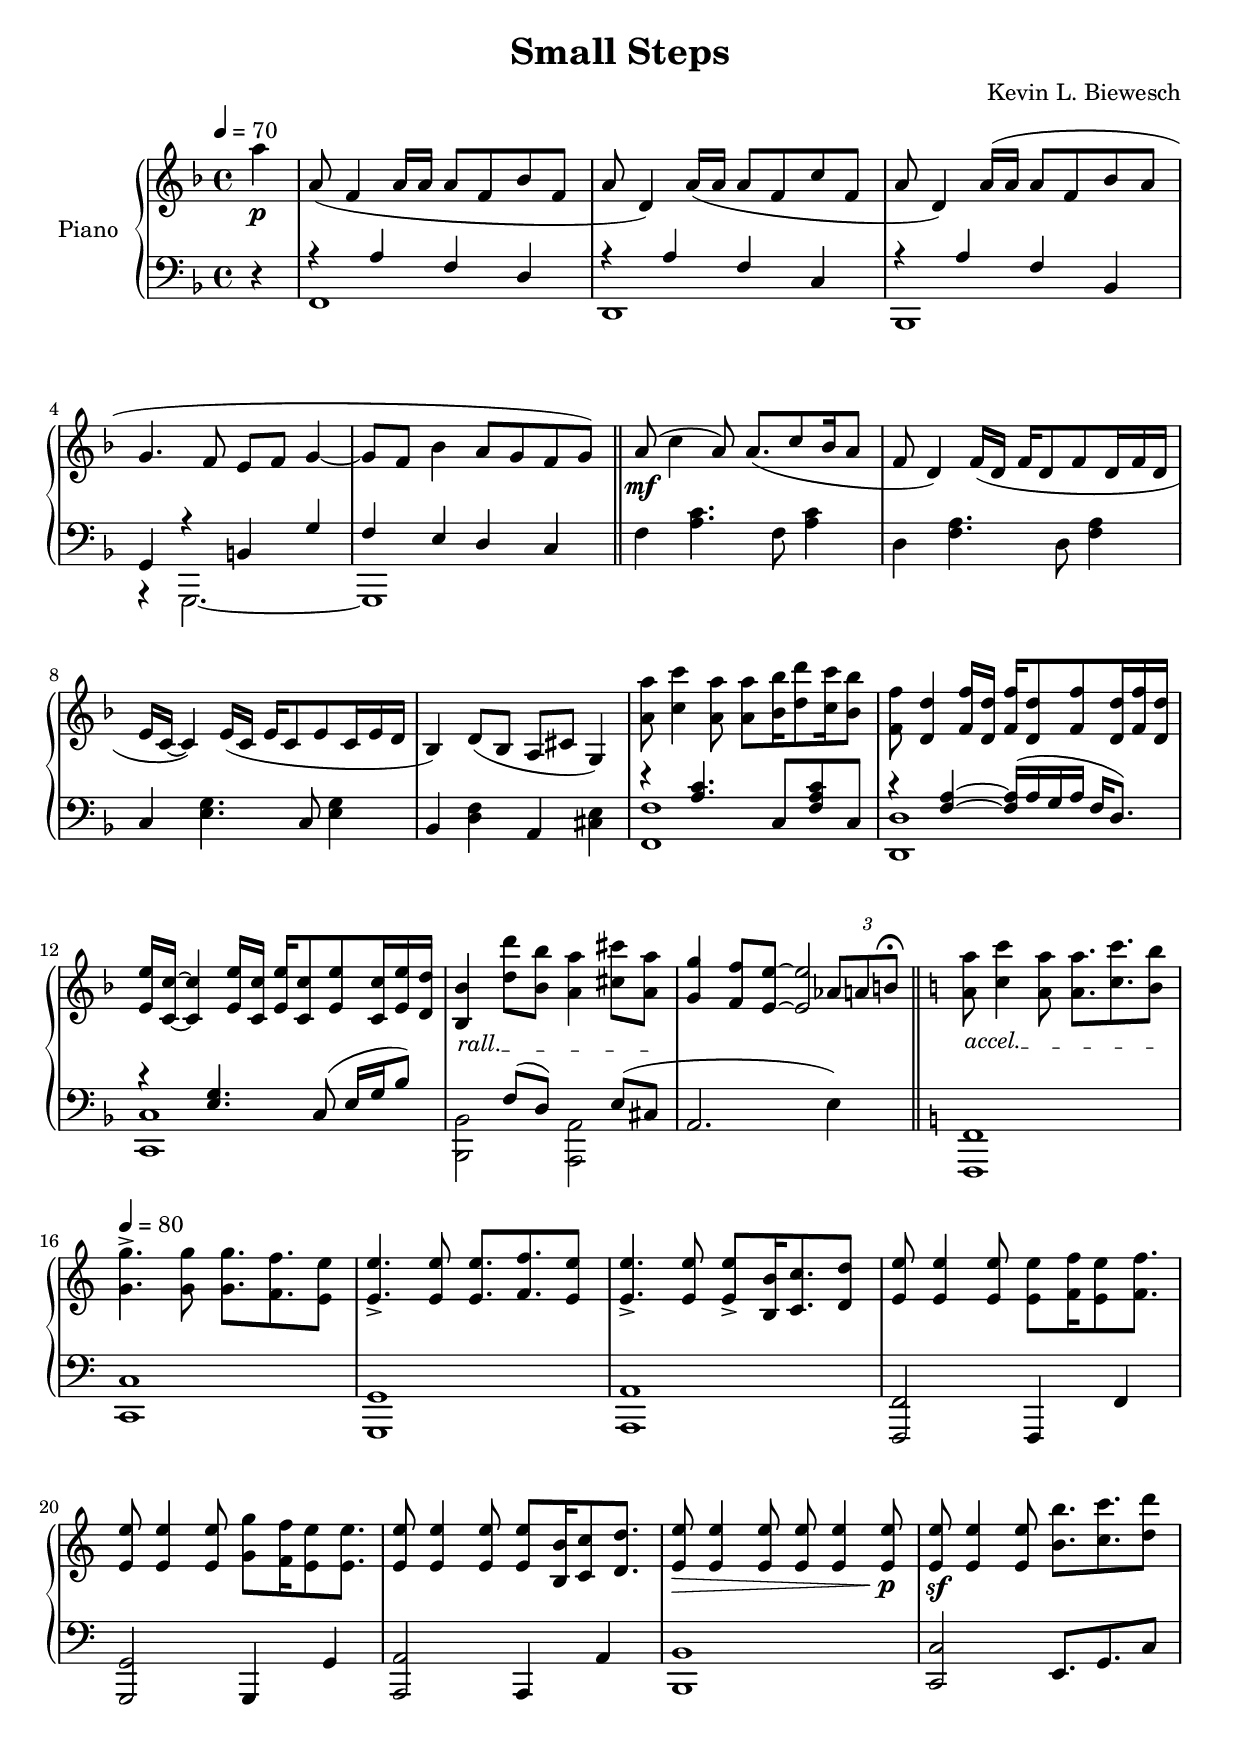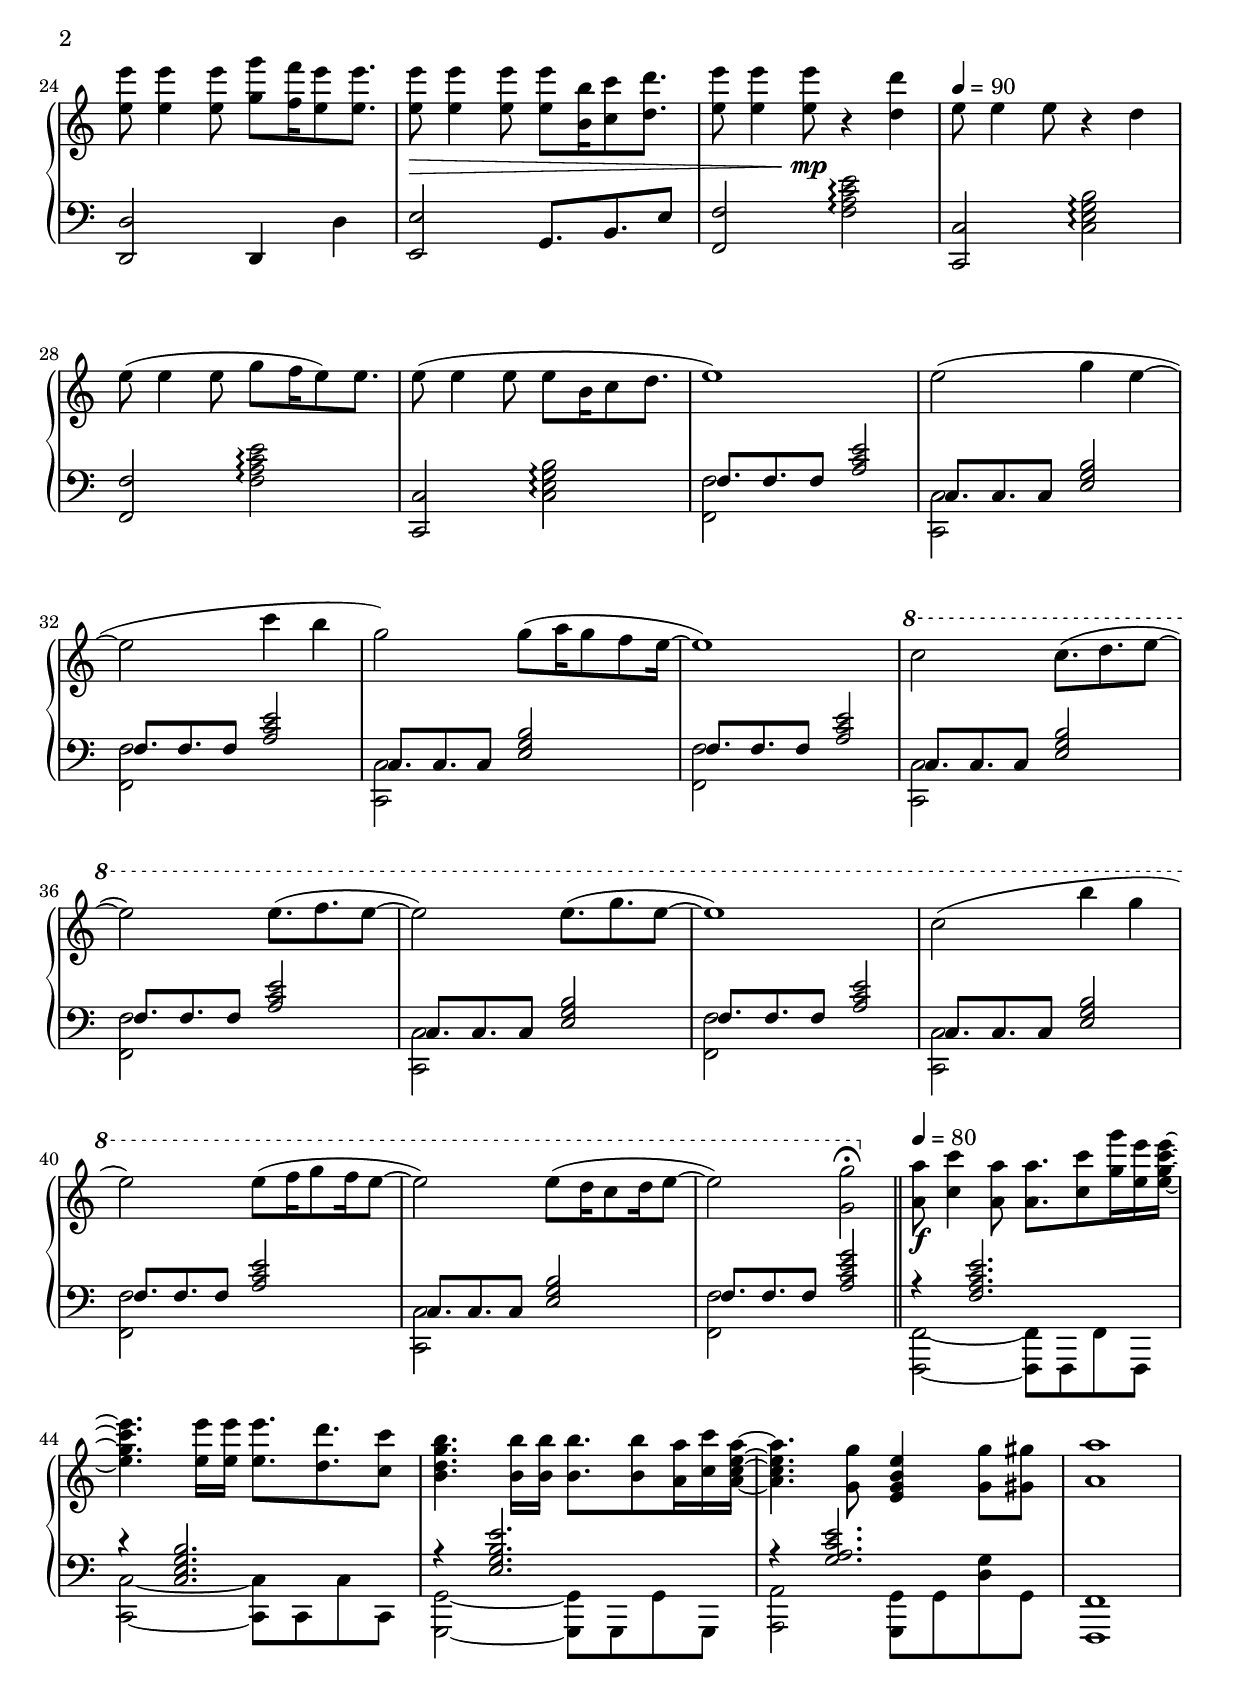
\version "2.18.2"

\header {
  title = "Small Steps"
  composer = "Kevin L. Biewesch"
}

\paper {
  #(set-paper-size "a4")
}

\version "2.18.2"

global = {
  \key f \major
  \time 4/4

  \override TextSpanner.direction = #DOWN
  %\override TextSpanner.font-shape = #'italic
}

\version "2.18.2"
\version "2.18.2"

global = {
  \key f \major
  \time 4/4

  \override TextSpanner.direction = #DOWN
  %\override TextSpanner.font-shape = #'italic
}


right = \relative c'' {
  \global
  \tempo 4 = 70
  
\partial 4 a'4\p | 
  a,8( f4 a16 a a8 f bes f |
  a8 d,4) a'16( a a8 f c' f, |
  a8 d,4) a'16( a a8 f bes a |
  g4. f8 e f g4 ~ |
  g8 f bes4 a8 g f8 g) |
  \bar "||"

  a8(\mf c4 a8) a8.( c8 bes16 a8 |
  f8 d4) f16( d f d8 f d16 f d |
  e16 c ~ c4) e16( c e c8 e c16 e d |
  bes4) d8(  bes a cis g4) |

  <a' a'>8 <c c'>4 <a a'>8 <a a'> <bes bes'>16 <d d'>8 <c c'>16 <bes bes'>8 |
  <f f'>8 <d d'>4 <f f'>16 <d d'> <f f'> <d d'>8 <f f'> <d d'>16 <f f'> <d d'> |
  <e e'>16 <c c'> ~ <c c'>4 <e e'>16 <c c'> <e e'> <c c'>8 <e e'> <c c'>16 <e e'> <d d'> |
  \override TextSpanner.bound-details.left.text = "rall."
  <bes bes'>4\startTextSpan <d' d'>8 <bes bes'> <a a'>4 <cis cis'>8 <a a'>\stopTextSpan | 
  << { \voiceOne <g g'>4  <f f'>8 <e e'>8 ~ <e e'>2 } 
      \new Voice { \voiceThree s2. \tuplet 3/2 { aes8 a b\fermata } }
  >> \oneVoice








  \bar "||"
  \key c \major

  \override TextSpanner.bound-details.left.text = "accel."
  <a a'>8\startTextSpan <c c'>4 <a a'>8 <a a'>8. <c c'> <b b'>8\stopTextSpan |
  \tempo 4 = 80
  <g g'>4.-> <g g'>8 <g g'>8. <f f'> <e e'>8 |
  <e e'>4.-> <e e'>8 <e e'>8. <f f'> <e e'>8 |
  <e e'>4.-> <e e'>8 <e e'>8-> <b b'>16 <c c'>8. <d d'>8 |
  <e e'>8 <e e'>4 <e e'>8 <e e'> <f f'>16 <e e'>8 <f f'>8. |
  <e e'>8 <e e'>4 <e e'>8 <g g'>8 <f f'>16 <e e'>8 <e e'>8. |
  <e e'>8 <e e'>4 <e e'>8 <e e'> <b b'>16 <c c'>8 <d d'>8. |
  <e e'>8\> <e e'>4 <e e'>8 <e e'>8 <e e'>4 <e e'>8\!\p |
  <e e'>8\sf <e e'>4 <e e'>8 <b' b'>8. <c c'> <d d'>8 |
  <e e'>8 <e e'>4 <e e'>8 <g g'> <f f'>16 <e e'>8 <e e'>8. |
  <e e'>8\> <e e'>4 <e e'>8 <e e'> <b b'>16 <c c'>8 <d d'>8. |
  <e e'>8 <e e'>4 <e e'>8\!\mp r4 <d d'>4 | %m26 
  \tempo 4 = 90
  e8 e4 e8 r4 d4 |
  e8( e4 e8 g f16 e8) e8. |
  e8( e4 e8 e b16 c8 d8. |




  
  e1) |
  e2( g4 e ~ |
  e2 c'4 b |
  g2) g8( a16 g8 f e16 ~ |
  e1) |
  \ottava #1
  c'2 c8.( d e8 ~ |
  e2) e8.( f e8 ~ |
  e2) e8.( g e8 ~ |
  e1) |
  c2( b'4 g |
  e2) e8( f16 g8 f16 e8 ~ |
  e2) e8( d16 c8 d16 e8 ~ |
  e2) <g, g'>2\fermata |
  \ottava #0
  
















  
  \bar "||"
  
  \tempo 4 = 80
  \key c \major
  





  
  
  <a, a'>8\f <c c'>4 <a a'>8 <a a'>8. <c c'>8 <g' g'>16 <e e'> <e g c e> ~ |
  <e g c e>4. <e e'>16 <e e'> <e e'>8. <d d'> <c c'>8| 
  <b d g b>4. <b b'>16 <b b'> <b b'>8. <b b'>8 <a a'>16 <c c'>16 <a c e a> ~ |
  <a c e a>4. <g g'>8 <e g b e>4 <g g'>8 <gis gis'> |
  <a a'>1 |
  %<a a'>16 <c c'> |
  %c8 a16 a r2. |

  %{
  
  <a a'>8 <f f'>4 <a a'>16\< <a a'> <a a'>8 <g g'>16\! <bes bes'>8.\f <a a'>16 <d, d'> ~ |
  <d d'>4.       <a' a'>16 <a a'> <a a'>8 <f f'>16 <c' c'>8. <g g'>16 <a a'> ~ | 
  <a a'>8 <e e'>4 <a a'>16\> <a a'> <a a'>8 <f f'>16 <bes bes'>8. <a a'>16 <g g'> ~ | 
  <g g'>4. <f f'>8 <e e'> <f f'> <g g'>4\!\p ~ | 
  <g g'>8 <f f'> <bes bes'>4 <a a'>8 <g g'> <f f'>4 |
  \bar "||"

  <a c f a>8\mf <f f'>4 <a a'>16 <a a'> <a a'>8 <f f'> <bes d f bes> <f f'> |
  <a a'>8 <d, f a d>4 <a' a'>16 <a a'> <a a'>8 <f f'> <c' e g c> <f, f'> |
  <a c f a>8 <e g c e>4 <a a'>16 <a a'> <a a'>8 <f f'> <bes d f bes> <a c f a>8 |
  <g b d g>4. <f f'>8 <e e'> <f f'> <g c e g>4 ~ |
  <g c e g>8 <f f'> <a cis e a>4 <g c e g> <f a c f>\fermata |
  \bar "|."

  %}
}

\version "2.18.2"
\version "2.18.2"

global = {
  \key f \major
  \time 4/4

  \override TextSpanner.direction = #DOWN
  %\override TextSpanner.font-shape = #'italic
}


left = \relative c {
  \global
  \tempo 4 = 70
  
  \partial 4 r4 |
  << { r4 a' f d } \\ { f,1 } >> | 
  << { r4 a' f c } \\ { d,1 } >> |
  << { r4 a'' f bes, } \\ { bes,1 } >>|
  << { g'4 r b g'} \\ { r4 g,,2. ~ } >> |
  << { f''4 e d c } \\ { g,1 } >> |
  \bar "||"

  f''4 <a c>4. f8 <a c>4 |
  d,4 <f a>4. d8 <f a>4 |
  c4 <e g>4. c8 <e g>4 |
  bes4 <d f> a <cis e> |

  << { \voiceOne 
      r4 <a' c>4. c,8 <f a c>8 c8 |
      r4 <f a>4 ~ <f a>16( a16 g a f d8.) |
      r4 <e g>4. c8( e16 g bes8) |
      s4 f8( d) s4 e8( cis |
     }
     \new Voice \relative c { \voiceTwo 
      <f, f'>1 |
      <d d'>1 |
      <c c'>1 |
      <bes bes'>2  <a a'>2 |
     }
  >> \oneVoice
  a2. e'4) |


  \bar "||"
  \key c \major
  

  <f, f,>1 |
  
  <c' c,>1 |
  <g g,> | 
  <a a,> |
  <f f,>2 f,4 f' |
  <g g,>2 g,4 g' |
  <a a,>2 a,4 a' | 
  <b b,>1 |
  <c c,>2 e,8. g c8 |
  <d d,>2 d,4 d'4 |
  <e e,>2 g,8. b e8 |
  <f f,>2 <f a c e>2\arpeggio | %m26
  \tempo 4 = 90
  <c c,>2 <c e g b>2\arpeggio |
  <f f,>2 <f a c e>2\arpeggio |
  <c c,>2 <c e g b>2\arpeggio |
  
  %\mergeDifferentlyHeadedOn
  %\mergeDifferentlyDottedOn
  << {
    \voiceOne
    f8. f f8 <a c e>2 |
    c,8. c c8 <e g b>2 |
    f8. f f8 <a c e>2 |
    c,8. c c8 <e g b>2 |
    
    f8. f f8 <a c e>2 |
    c,8. c c8 <e g b>2 |
    f8. f f8 <a c e>2 |
    c,8. c c8 <e g b>2 |
    f8. f f8 <a c e>2 |
    c,8. c c8 <e g b>2 |
    f8. f f8 <a c e>2 |
    c,8. c c8 <e g b>2 |
    f8. f f8 <a c e g>2 |
  }
  \new Voice {
    \voiceTwo
    <f f,>2 s2 |
    <c c,>2 s2 |
    <f f,>2 s2 |
    <c c,>2 s2 |
    
    <f f,>2 s2 |
    <c c,>2 s2 |
    <f f,>2 s2 |
    <c c,>2 s2 |
    <f f,>2 s2 |
    <c c,>2 s2 |
    <f f,>2 s2 |
    <c c,>2 s2 |
    <f f,>2 s2 |
  } >> \oneVoice

  \bar "||"

  \tempo 4 = 80
  \key c \major
  << { \voiceOne
    r4 <f a c e>2. |
    r4 <c e g b>2. |
    r4 <e g b e>2. |
    r4 <g a c e>2. |
    s1 |
  }
  \new Voice { \voiceTwo
    <f, f,>2 ~ <f f,>8 f,8 f' f, |
    <c' c'>2 ~ <c c'>8 c8 c' c, |
    <g g'>2 ~ <g g'>8 g8 g' g, |
    <a a'>2  <g g'>8 g'8 <d' g> g, |
    <f, f'>1 |
  }
  >> \oneVoice
  
  %{
  
  <f' f,>4  <c' f a>2 <bes bes,>4->\sf |
  <d, d,>4 <d' f a>2 <bes bes,>4-> |
  <c c,>4 <c e g>2 <a a,>4 |
  <d g b>2. <f bes des>4\sfz ~ |
  <f bes des>1 |
  \bar "||"
  
  r1 |
  r1 |
  r1 |
  r1 |
  r1 |
  
  %}
  
    
}


\score {
  \new PianoStaff \with {
    instrumentName = "Piano"
  } <<
    \new Staff = "right" \with {
      midiInstrument = "acoustic grand"
    } \right
    \new Staff = "left" \with {
      midiInstrument = "acoustic grand"
    } { \clef bass \left }
  >>
  \layout { }
  \midi { }
}
